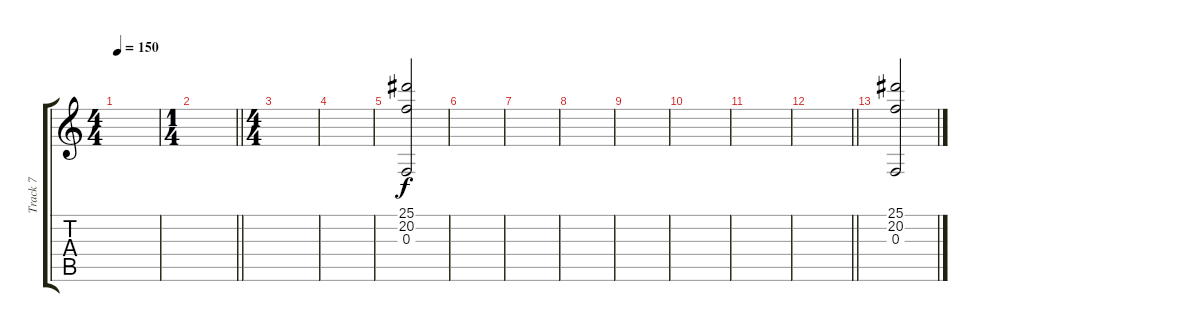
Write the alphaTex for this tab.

\track ("Track 7" "Track 7") {instrument reversecymbal}
\staff {score tabs}
\tuning (D4 A3 F3 C3 G2 C2) {hide}
\ts (4 4)
\tempo 150
\clef g2
\ks c
|
\ts (1 4)
\barLineRight lightlight
|
\ts (4 4)
|
|
(25.1 20.2 0.3).2 |
|
|
|
|
|
|
\barLineRight lightlight
|
(25.1 20.2 0.3).2
